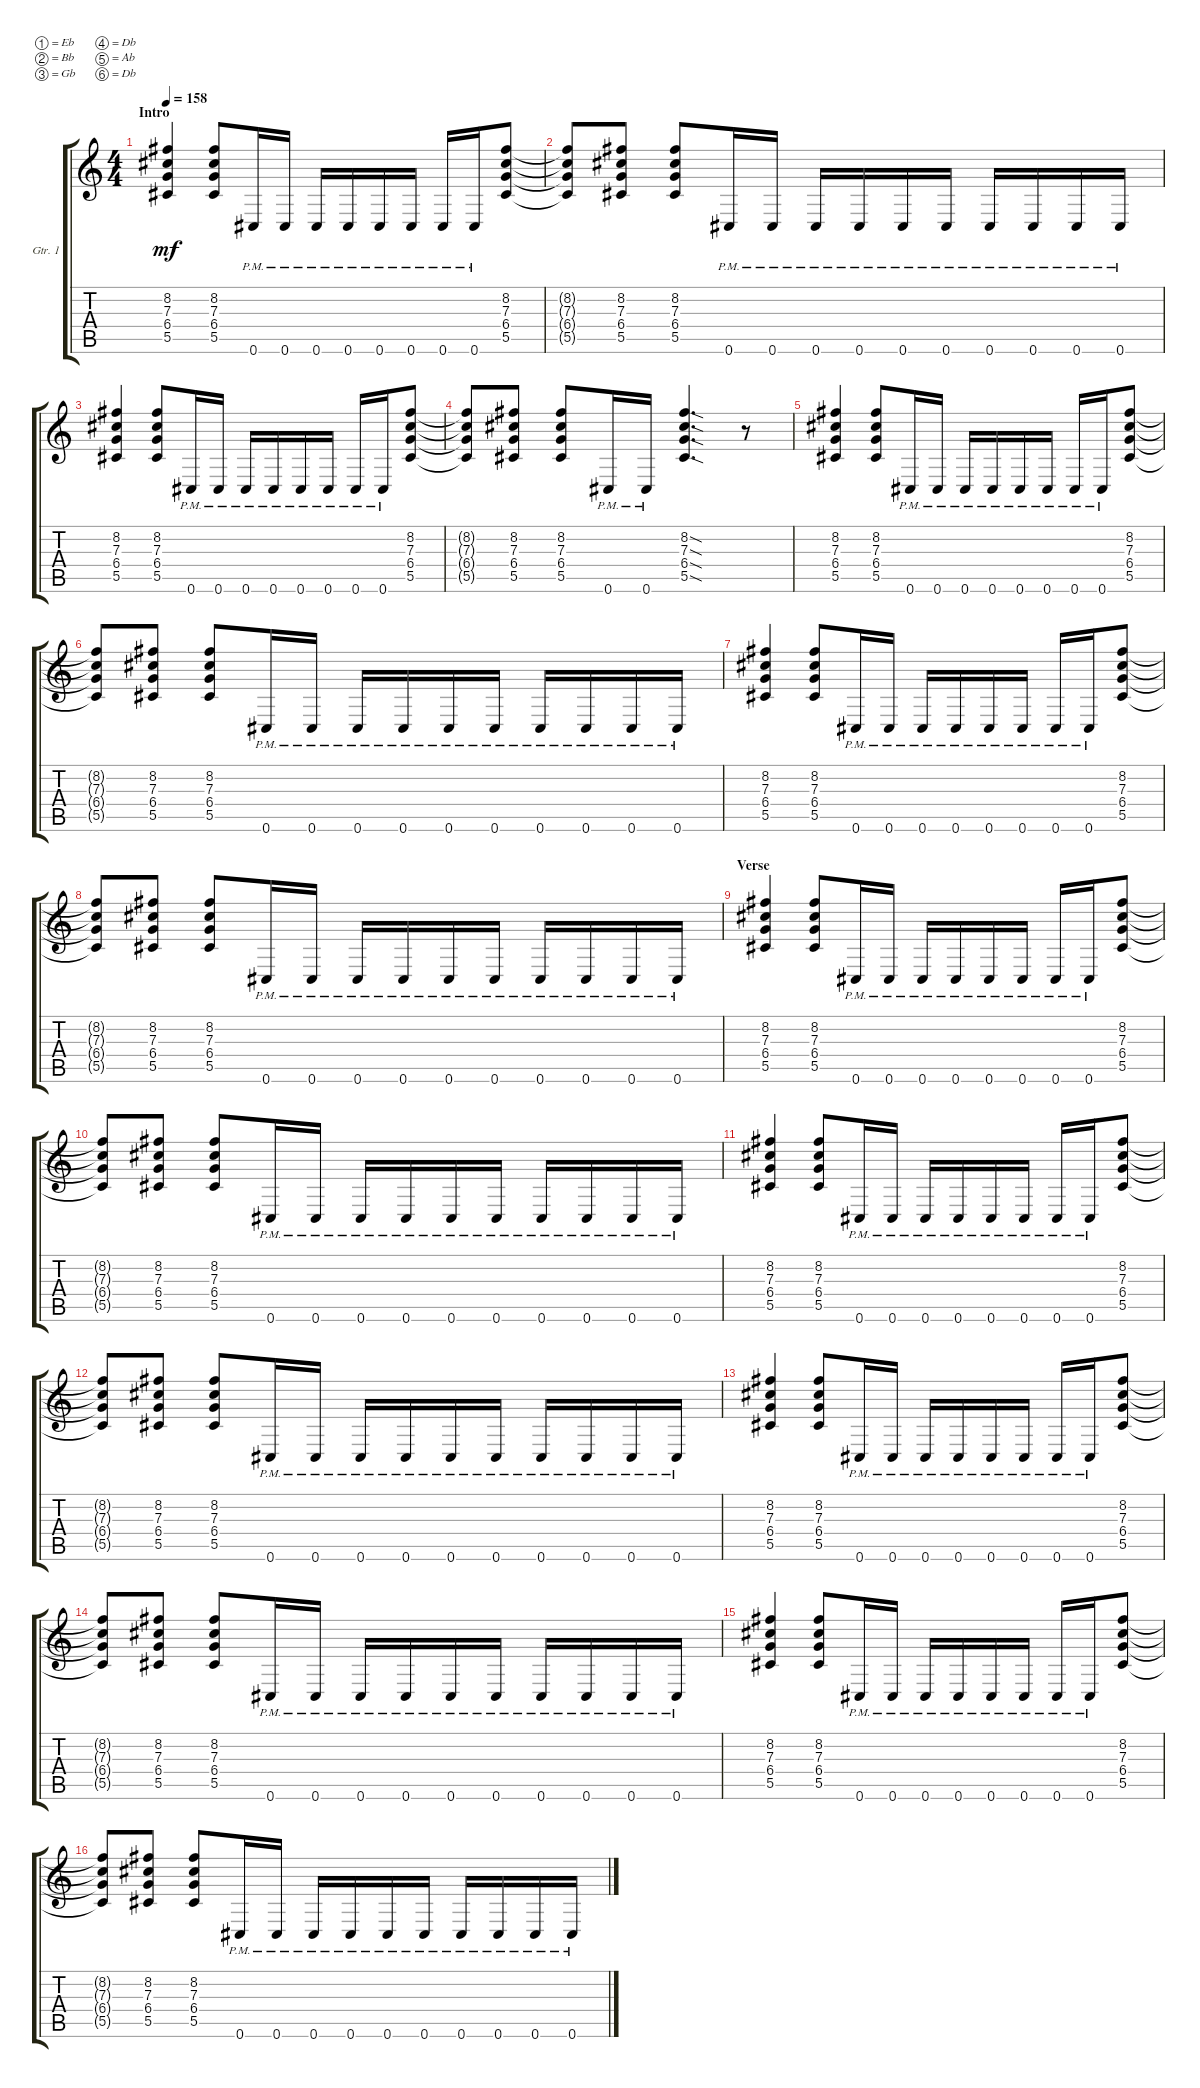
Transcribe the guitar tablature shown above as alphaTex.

\defaultSystemsLayout 4
\bracketExtendMode groupsimilarinstruments
\firstSystemTrackNameOrientation horizontal
\otherSystemsTrackNameOrientation horizontal
\track ("Electric Guitar" "Gtr. 1") {instrument distortionguitar}
\staff {score tabs}
\tuning (Eb4 Bb3 Gb3 Db3 Ab2 Db2)
\ts (4 4)
\section ("" "Intro")
\tempo 158
\clef g2
\ks c
(8.2 7.3 6.4 5.5).4{dy mf instrument distortionguitar} (8.2 7.3 6.4 5.5).8 0.6{pm}.16 0.6{pm}.16 0.6{pm}.16 0.6{pm}.16 0.6{pm}.16 0.6{pm}.16 0.6{pm}.16 0.6{pm}.16 (5.5 6.4 7.3 8.2).8 |
(5.5{t} 6.4{t} 7.3{t} 8.2{t}).8 (5.5 6.4 7.3 8.2).8 (5.5 6.4 7.3 8.2).8 0.6{pm}.16 0.6{pm}.16 0.6{pm}.16 0.6{pm}.16 0.6{pm}.16 0.6{pm}.16 0.6{pm}.16 0.6{pm}.16 0.6{pm}.16 0.6{pm}.16 |
(8.2 7.3 6.4 5.5).4 (8.2 7.3 6.4 5.5).8 0.6{pm}.16 0.6{pm}.16 0.6{pm}.16 0.6{pm}.16 0.6{pm}.16 0.6{pm}.16 0.6{pm}.16 0.6{pm}.16 (5.5 6.4 7.3 8.2).8 |
(5.5{t} 6.4{t} 7.3{t} 8.2{t}).8 (5.5 6.4 7.3 8.2).8 (5.5 6.4 7.3 8.2).8 0.6{pm}.16 0.6{pm}.16 (5.5{sod} 6.4{sod} 7.3{sod} 8.2{sod}).4{d} r.8 |
(8.2 7.3 6.4 5.5).4 (8.2 7.3 6.4 5.5).8 0.6{pm}.16 0.6{pm}.16 0.6{pm}.16 0.6{pm}.16 0.6{pm}.16 0.6{pm}.16 0.6{pm}.16 0.6{pm}.16 (5.5 6.4 7.3 8.2).8 |
(5.5{t} 6.4{t} 7.3{t} 8.2{t}).8 (5.5 6.4 7.3 8.2).8 (5.5 6.4 7.3 8.2).8 0.6{pm}.16 0.6{pm}.16 0.6{pm}.16 0.6{pm}.16 0.6{pm}.16 0.6{pm}.16 0.6{pm}.16 0.6{pm}.16 0.6{pm}.16 0.6{pm}.16 |
(8.2 7.3 6.4 5.5).4 (8.2 7.3 6.4 5.5).8 0.6{pm}.16 0.6{pm}.16 0.6{pm}.16 0.6{pm}.16 0.6{pm}.16 0.6{pm}.16 0.6{pm}.16 0.6{pm}.16 (5.5 6.4 7.3 8.2).8 |
(5.5{t} 6.4{t} 7.3{t} 8.2{t}).8 (5.5 6.4 7.3 8.2).8 (5.5 6.4 7.3 8.2).8 0.6{pm}.16 0.6{pm}.16 0.6{pm}.16 0.6{pm}.16 0.6{pm}.16 0.6{pm}.16 0.6{pm}.16 0.6{pm}.16 0.6{pm}.16 0.6{pm}.16 |
\section ("" "Verse")
(8.2 7.3 6.4 5.5).4 (8.2 7.3 6.4 5.5).8 0.6{pm}.16 0.6{pm}.16 0.6{pm}.16 0.6{pm}.16 0.6{pm}.16 0.6{pm}.16 0.6{pm}.16 0.6{pm}.16 (5.5 6.4 7.3 8.2).8 |
(5.5{t} 6.4{t} 7.3{t} 8.2{t}).8 (5.5 6.4 7.3 8.2).8 (5.5 6.4 7.3 8.2).8 0.6{pm}.16 0.6{pm}.16 0.6{pm}.16 0.6{pm}.16 0.6{pm}.16 0.6{pm}.16 0.6{pm}.16 0.6{pm}.16 0.6{pm}.16 0.6{pm}.16 |
(8.2 7.3 6.4 5.5).4 (8.2 7.3 6.4 5.5).8 0.6{pm}.16 0.6{pm}.16 0.6{pm}.16 0.6{pm}.16 0.6{pm}.16 0.6{pm}.16 0.6{pm}.16 0.6{pm}.16 (5.5 6.4 7.3 8.2).8 |
(5.5{t} 6.4{t} 7.3{t} 8.2{t}).8 (5.5 6.4 7.3 8.2).8 (5.5 6.4 7.3 8.2).8 0.6{pm}.16 0.6{pm}.16 0.6{pm}.16 0.6{pm}.16 0.6{pm}.16 0.6{pm}.16 0.6{pm}.16 0.6{pm}.16 0.6{pm}.16 0.6{pm}.16 |
(8.2 7.3 6.4 5.5).4 (8.2 7.3 6.4 5.5).8 0.6{pm}.16 0.6{pm}.16 0.6{pm}.16 0.6{pm}.16 0.6{pm}.16 0.6{pm}.16 0.6{pm}.16 0.6{pm}.16 (5.5 6.4 7.3 8.2).8 |
(5.5{t} 6.4{t} 7.3{t} 8.2{t}).8 (5.5 6.4 7.3 8.2).8 (5.5 6.4 7.3 8.2).8 0.6{pm}.16 0.6{pm}.16 0.6{pm}.16 0.6{pm}.16 0.6{pm}.16 0.6{pm}.16 0.6{pm}.16 0.6{pm}.16 0.6{pm}.16 0.6{pm}.16 |
(8.2 7.3 6.4 5.5).4 (8.2 7.3 6.4 5.5).8 0.6{pm}.16 0.6{pm}.16 0.6{pm}.16 0.6{pm}.16 0.6{pm}.16 0.6{pm}.16 0.6{pm}.16 0.6{pm}.16 (5.5 6.4 7.3 8.2).8 |
(5.5{t} 6.4{t} 7.3{t} 8.2{t}).8 (5.5 6.4 7.3 8.2).8 (5.5 6.4 7.3 8.2).8 0.6{pm}.16 0.6{pm}.16 0.6{pm}.16 0.6{pm}.16 0.6{pm}.16 0.6{pm}.16 0.6{pm}.16 0.6{pm}.16 0.6{pm}.16 0.6{pm}.16
